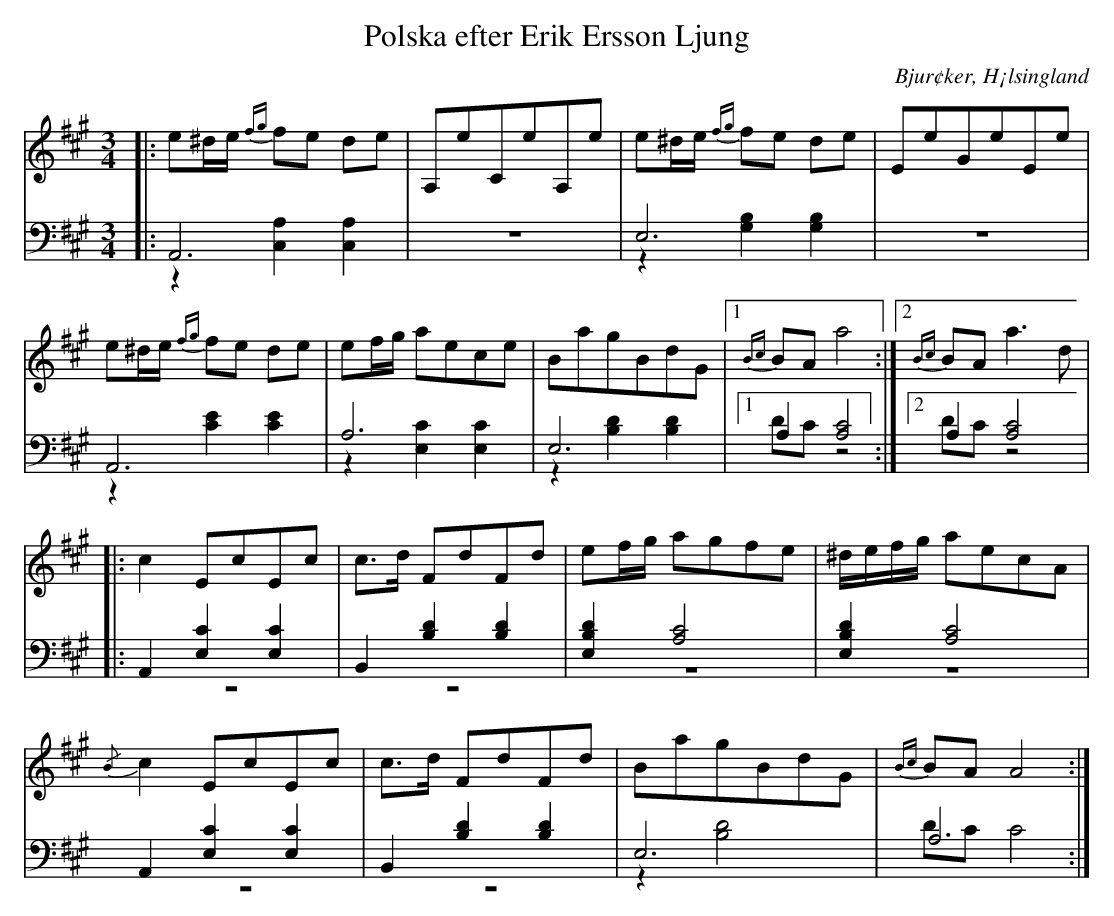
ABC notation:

X:1
T: Polska efter Erik Ersson Ljung
O: Bjur¢ker, H¡lsingland
M: 3/4
L: 1/16
K: A
V:1
V:2
V:3 merge
V:1
|: e2^de {fg}f2e2 d2e2|A,2e2C2e2A,2e2|e2^de {fg}f2e2 d2e2|E2e2G2e2E2e2 |
e2^de {fg}f2e2 d2e2|e2fg a2e2c2e2|B2a2g2B2d2G2|1 {Bc}B2A2 a8:|2 {Bc}B2A2 a6 d2|
|:c4 E2c2E2c2|c2>d2 F2d2F2d2|e2fg a2g2f2e2|^defg a2e2c2A2|
{/B}c4 E2c2E2c2|c2>d2 F2d2F2d2|B2a2g2B2d2G2|{Bc}B2A2 A8:|
V:2 clef=bass
|: A,,12|z12|E,12|z12|
A,,12|A,12|E,12|1 A,4 [A,8C8]:|2 A,4 [A,8C8]|
|:A,,4 [E,4C4]  [E,4C4]|B,,4 [B,4D4]  [B,4D4]|[E,4B,4D4] [A,8C8]|[E,4B,4D4] [A,8C8]|
A,,4 [E,4C4] [E,4C4]|B,,4 [B,4D4] [B,4D4]|E,12|A,12:|
V:3 clef=bass
|: z4 [C,4A,4] [C,4A,4]|z12|z4 [G,4B,4] [G,4B,4]|z12|
z4 [C4E4] [C4E4]|z4 [E,4C4]  [E,4C4]|z4 [B,4D4] [B,4D4]|1 D2C2 z8:|2 D2C2 z8|
|:z12|z12|z12|z12|
|:z12|z12|z4 [B,8D8]|D2C2 C8:|
